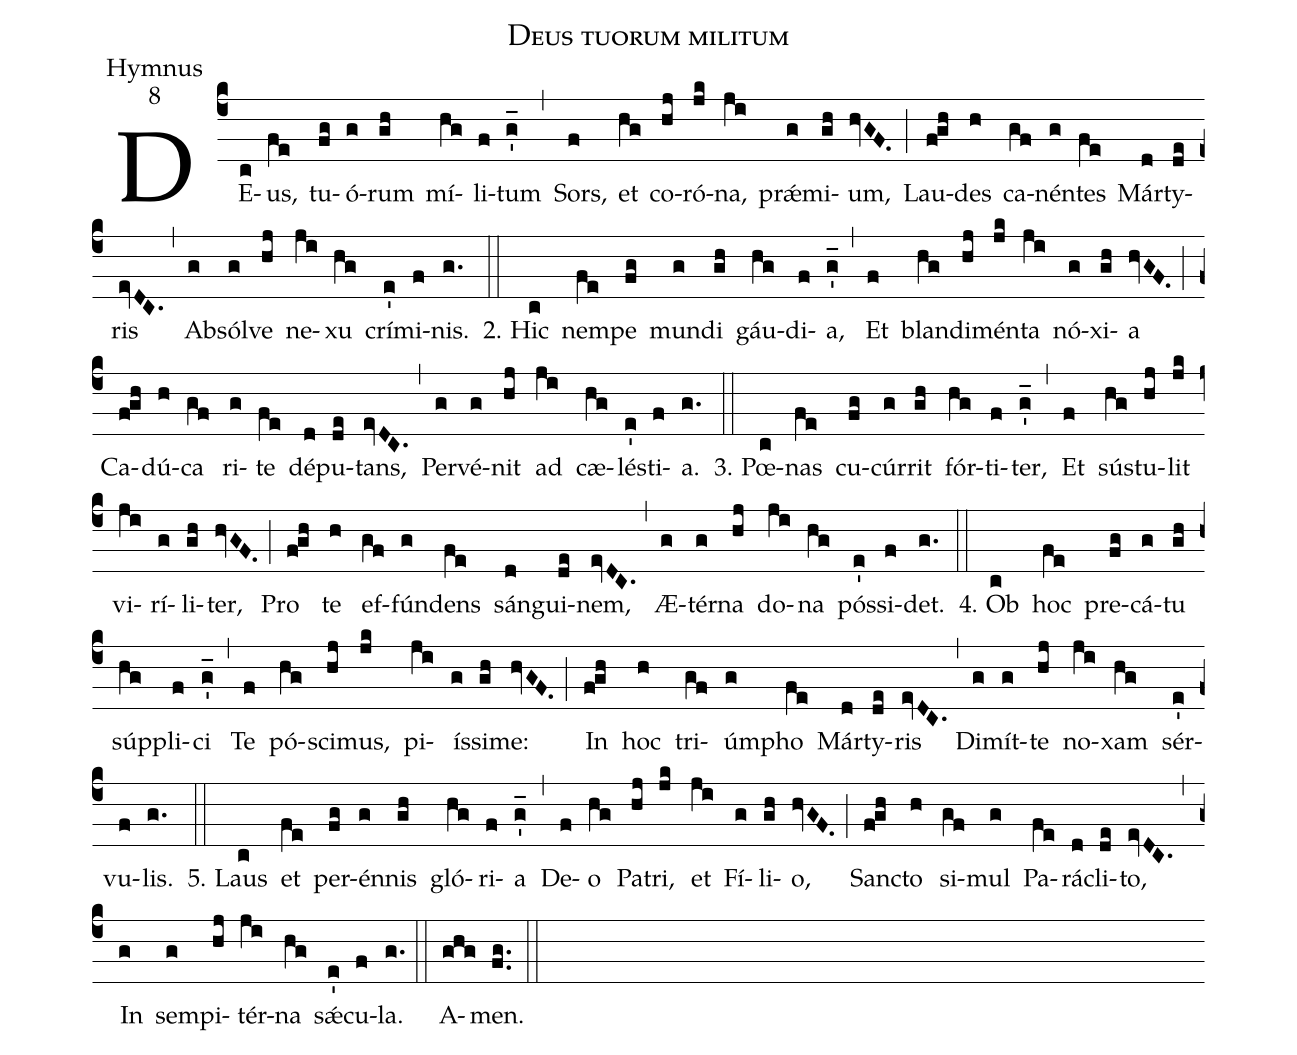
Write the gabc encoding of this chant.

name:Deus tuorum militum;
office-part:Hymnus;
mode:8;
%%
(c4)DE(c)us,(fe) tu(fg)ó(g)rum(gh) mí(hg)li(f)tum(g'_) (,)
Sors,(f) et(hg) co(hj)ró(jk)na,(ji) prǽ(g)mi(gh)um,(hvGF.) (;)
Lau(fgh)des(h) ca(gf)nén(g)tes(fe) Már(d)ty(de)ris(evDC.) (,)
Ab(g)sól(g)ve(hj) ne(ji)xu(hg) crí(e')mi(f)nis.(g.) (::)

2. Hic(c) nem(fe)pe(fg) mun(g)di(gh) gáu(hg)di(f)a,(g'_) (,)
Et(f) blan(hg)di(hj)mén(jk)ta(ji) nó(g)xi(gh)a(hvGF.) (;)
Ca(fgh)dú(h)ca(gf) ri(g)te(fe) dé(d)pu(de)tans,(evDC.) (,)
Per(g)vé(g)nit(hj) ad(ji) cæ(hg)lés(e')ti(f)a.(g.) (::)

3. Pœ(c)nas(fe) cu(fg)cúr(g)rit(gh) fór(hg)ti(f)ter,(g'_) (,)
Et(f) sús(hg)tu(hj)lit(jk) vi(ji)rí(g)li(gh)ter,(hvGF.) (;)
Pro(fgh) te(h) ef(gf)fún(g)dens(fe) sán(d)gui(de)nem,(evDC.) (,)
Æ(g)tér(g)na(hj) do(ji)na(hg) pós(e')si(f)det.(g.) (::)

4. Ob(c) hoc(fe) pre(fg)cá(g)tu(gh) súp(hg)pli(f)ci(g'_) (,)
Te(f) pó(hg)sci(hj)mus,(jk) pi(ji)ís(g)si(gh)me:(hvGF.) (;)
In(fgh) hoc(h) tri(gf)úm(g)pho(fe) Már(d)ty(de)ris(evDC.) (,)
Di(g)mít(g)te(hj) no(ji)xam(hg) sér(e')vu(f)lis.(g.) (::)

5. Laus(c) et(fe) per(fg)én(g)nis(gh) gló(hg)ri(f)a(g'_) (,)
De(f)o(hg) Pa(hj)tri,(jk) et(ji) Fí(g)li(gh)o,(hvGF.) (;)
Sanc(fgh)to(h) si(gf)mul(g) Pa(fe)rá(d)cli(de)to,(evDC.) (,)
In(g) sem(g)pi(hj)tér(ji)na(hg) sǽ(e')cu(f)la.(g.) (::)
A(ghg)men.(fg..) (::)
